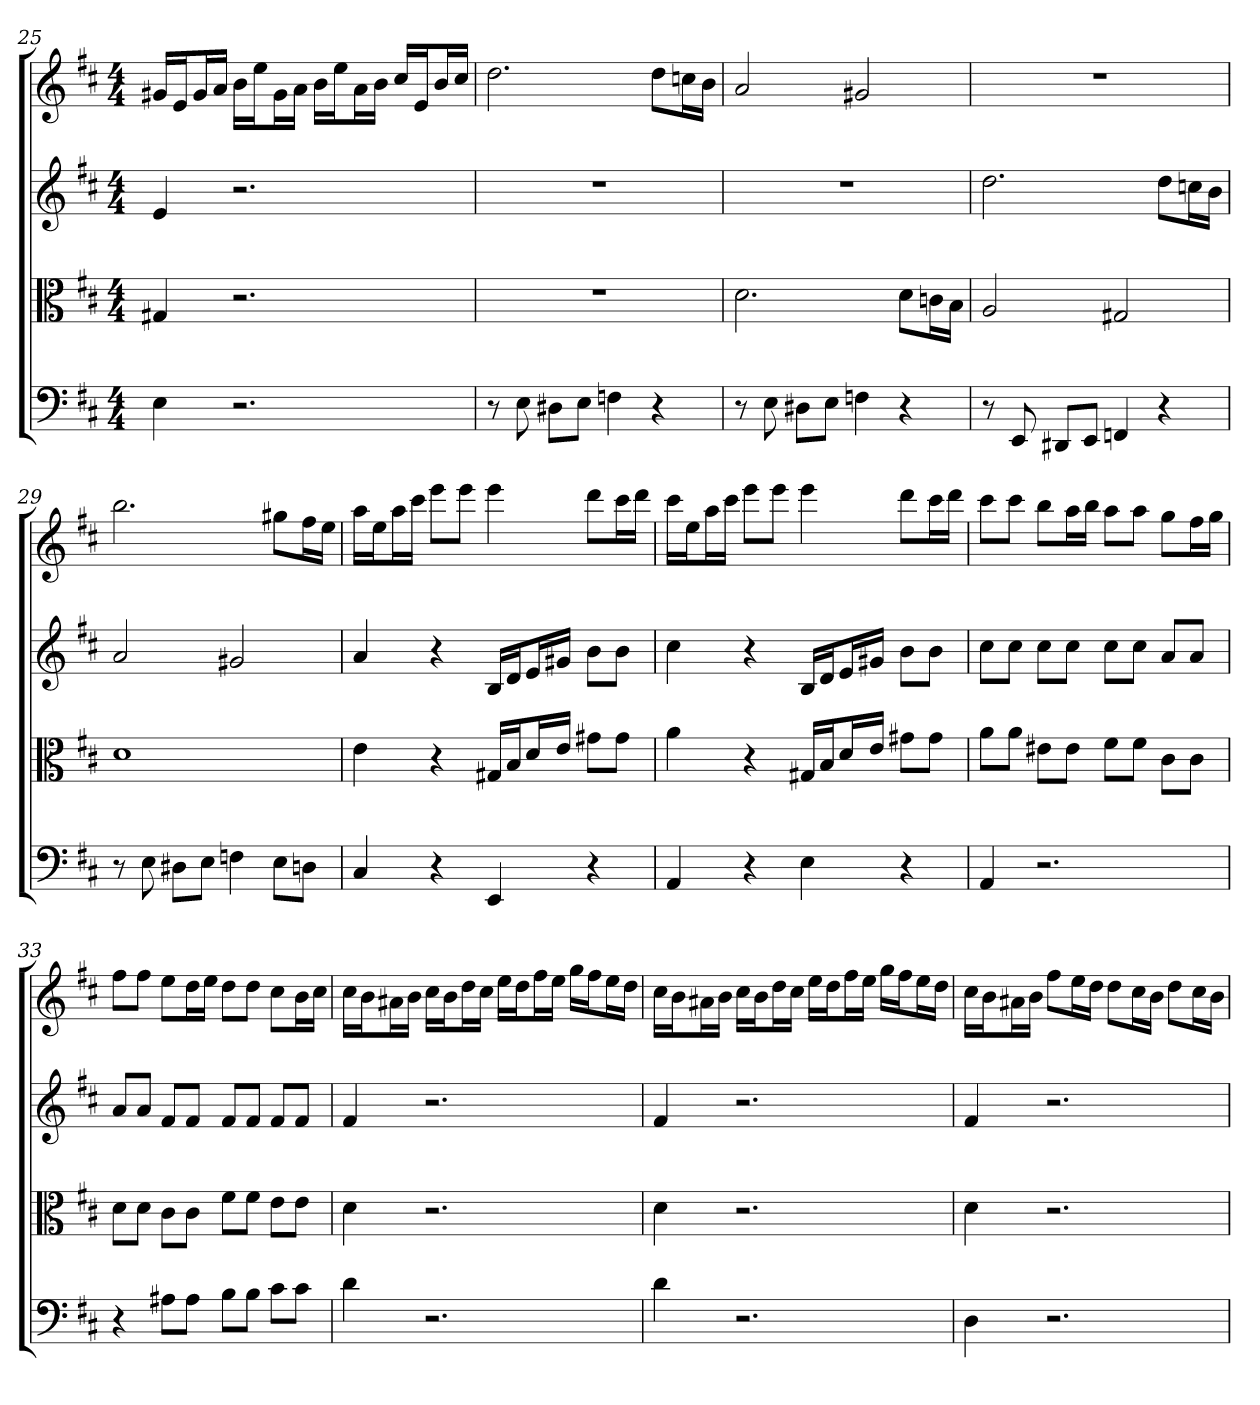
**kern	**kern	**kern	**kern
*part4	*part3	*part2	*part1
*staff4	*staff3	*staff2	*staff1
*clefF4	*clefC3	*	*
*k[f#c#]	*k[f#c#]	*k[f#c#]	*k[f#c#]
*D:	*D:	*D:	*D:
*M4/4	*M4/4	*M4/4	*M4/4
=25	=25	=25	=25
4E	4G#X	4e	16g#XLL
.	.	.	16eJ
.	.	.	16g#L
.	.	.	16aJJ
2.r	2.r	2.r	16bLL
.	.	.	16eeJ
.	.	.	16g#L
.	.	.	16aJJ
.	.	.	16bLL
.	.	.	16eeJ
.	.	.	16aL
.	.	.	16bJJ
.	.	.	16cc#LL
.	.	.	16eJ
.	.	.	16bL
.	.	.	16cc#JJ
=26	=26	=26	=26
8r	1r	1r	2.dd
8E	.	.	.
8D#X\L	.	.	.
8E\J	.	.	.
4Fn	.	.	.
4r	.	.	8ddL
.	.	.	16ccnL
.	.	.	16bJJ
=27	=27	=27	=27
8r	2.d	1r	2a
8E	.	.	.
8D#X\L	.	.	.
8E\J	.	.	.
4Fn	.	.	2g#X
4r	8d\L	.	.
.	16cn\L	.	.
.	16B\JJ	.	.
=28	=28	=28	=28
8r	2A	2.dd	1r
8EE	.	.	.
8DD#X/L	.	.	.
8EE/J	.	.	.
4FFn	2G#X	.	.
4r	.	8ddL	.
.	.	16ccnL	.
.	.	16bJJ	.
=29	=29	=29	=29
8r	1d	2a	2.bb
8E	.	.	.
8D#X\L	.	.	.
8E\J	.	.	.
4Fn	.	2g#X	.
8E\L	.	.	8gg#XL
8Dn\J	.	.	16ff#L
.	.	.	16eeJJ
=30	=30	=30	=30
4C#	4e	4a	16aaLL
.	.	.	16eeJ
.	.	.	16aaL
.	.	.	16ccc#JJ
4r	4r	4r	8eeeL
.	.	.	8eeeJ
4EE	16G#X/LL	16BLL	4eee
.	16B/J	16dJ	.
.	16d/L	16eL	.
.	16e/JJ	16g#XJJ	.
4r	8g#X\L	8bL	8dddL
.	8g#\J	8bJ	16ccc#L
.	.	.	16dddJJ
=31	=31	=31	=31
4AA	4a	4cc#	16ccc#LL
.	.	.	16eeJ
.	.	.	16aaL
.	.	.	16ccc#JJ
4r	4r	4r	8eeeL
.	.	.	8eeeJ
4E	16G#X/LL	16BLL	4eee
.	16B/J	16dJ	.
.	16d/L	16eL	.
.	16e/JJ	16g#XJJ	.
4r	8g#X\L	8bL	8dddL
.	8g#\J	8bJ	16ccc#L
.	.	.	16dddJJ
=32	=32	=32	=32
4AA	8a\L	8cc#L	8ccc#L
.	8a\J	8cc#J	8ccc#J
2.r	8e#X\L	8cc#L	8bbL
.	8e#\J	8cc#J	16aaL
.	.	.	16bbJJ
.	8f#\L	8cc#L	8aaL
.	8f#\J	8cc#J	8aaJ
.	8c#\L	8aL	8ggL
.	8c#\J	8aJ	16ff#L
.	.	.	16ggJJ
=33	=33	=33	=33
4r	8d\L	8aL	8ff#L
.	8d\J	8aJ	8ff#J
8A#X\L	8c#\L	8f#L	8eeL
8A#\J	8c#\J	8f#J	16ddL
.	.	.	16eeJJ
8B\L	8f#\L	8f#L	8ddL
8B\J	8f#\J	8f#J	8ddJ
8c#\L	8e\L	8f#L	8cc#L
8c#\J	8e\J	8f#J	16bL
.	.	.	16cc#JJ
=34	=34	=34	=34
4d	4d	4f#	16cc#LL
.	.	.	16bJ
.	.	.	16a#XL
.	.	.	16bJJ
2.r	2.r	2.r	16cc#LL
.	.	.	16bJ
.	.	.	16ddL
.	.	.	16cc#JJ
.	.	.	16eeLL
.	.	.	16ddJ
.	.	.	16ff#L
.	.	.	16eeJJ
.	.	.	16ggLL
.	.	.	16ff#J
.	.	.	16eeL
.	.	.	16ddJJ
=35	=35	=35	=35
4d	4d	4f#	16cc#LL
.	.	.	16bJ
.	.	.	16a#XL
.	.	.	16bJJ
2.r	2.r	2.r	16cc#LL
.	.	.	16bJ
.	.	.	16ddL
.	.	.	16cc#JJ
.	.	.	16eeLL
.	.	.	16ddJ
.	.	.	16ff#L
.	.	.	16eeJJ
.	.	.	16ggLL
.	.	.	16ff#J
.	.	.	16eeL
.	.	.	16ddJJ
=36	=36	=36	=36
4D	4d	4f#	16cc#LL
.	.	.	16bJ
.	.	.	16a#XL
.	.	.	16bJJ
2.r	2.r	2.r	8ff#L
.	.	.	16eeL
.	.	.	16ddJJ
.	.	.	8ddL
.	.	.	16cc#L
.	.	.	16bJJ
.	.	.	8ddL
.	.	.	16cc#L
.	.	.	16bJJ
=	=	=	=
*-	*-	*-	*-
